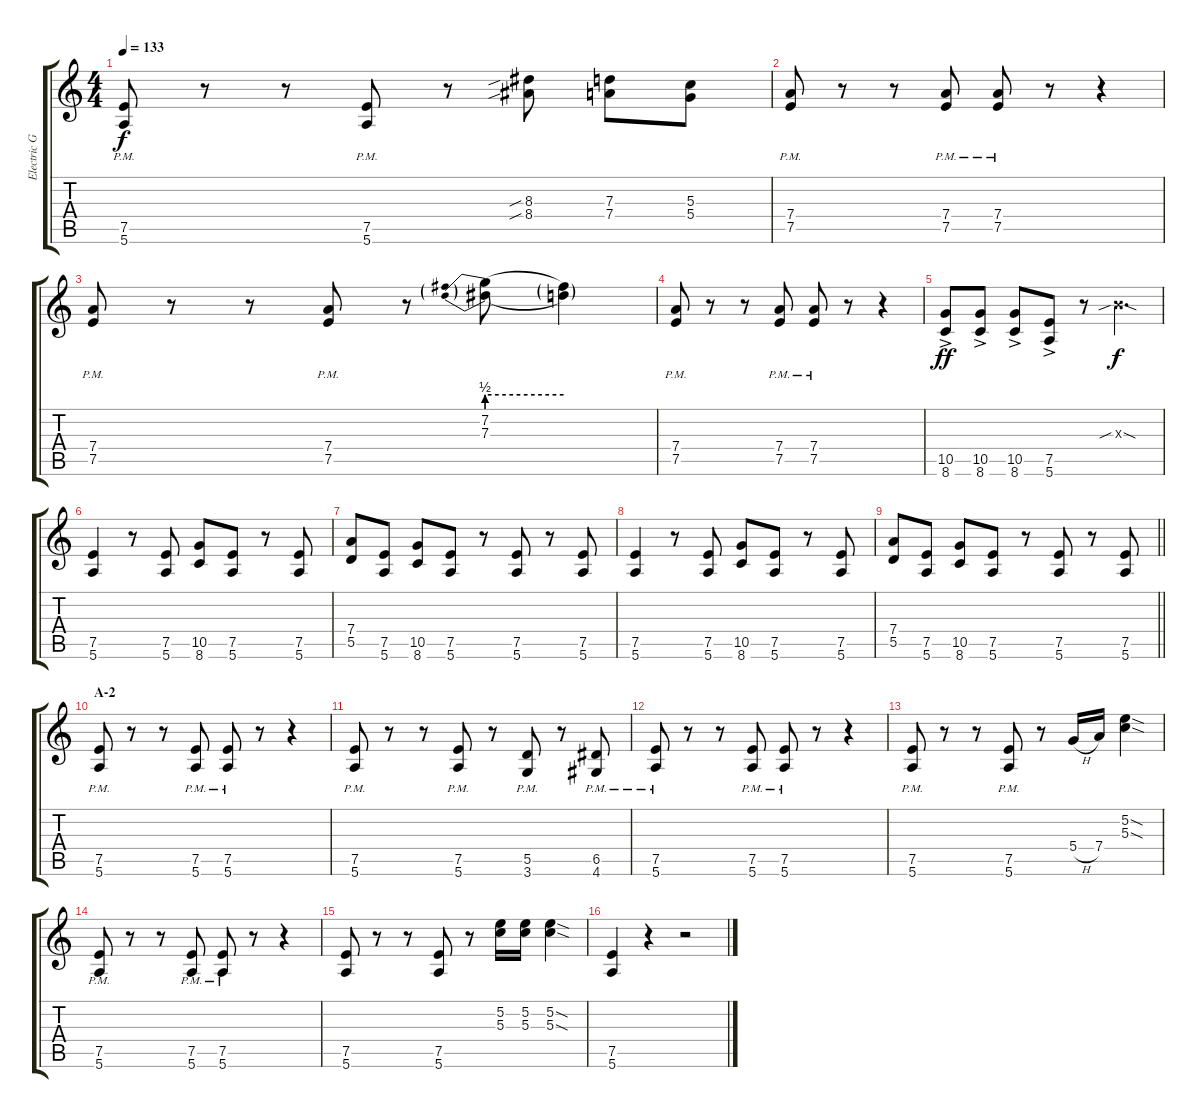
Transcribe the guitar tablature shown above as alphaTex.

\track ("Electric Guitar II" "Electric G") {instrument overdrivenguitar}
\staff {score tabs}
\tuning (E4 B3 G3 D3 A2 E2) {hide}
\ts (4 4)
\tempo 133
\clef g2
\ks c
(7.5{pm} 5.6{pm}).8{dy f} r.8 r.8 (7.5{pm} 5.6{pm}).8 r.8 (8.3{sib} 8.4{sib}).8 (7.3 7.4).8 (5.3 5.4).8 |
(7.4{pm} 7.5{pm}).8 r.8 r.8 (7.4{pm} 7.5{pm}).8 (7.4{pm} 7.5{pm}).8 r.8 r.4 |
(7.4{pm} 7.5{pm}).8 r.8 r.8 (7.4{pm} 7.5{pm}).8 r.8 (7.2{be (prebend 0 2 60 2)} 7.3{be (prebend 0 2 60 2)}).8 (7.2{be (hold 0 0 60 0) t} 7.3{be (hold 0 0 60 0) t}).4 |
(7.4{pm} 7.5{pm}).8 r.8 r.8 (7.4{pm} 7.5{pm}).8 (7.4{pm} 7.5{pm}).8 r.8 r.4 |
(10.5{ac} 8.6{ac}).8{dy ff} (10.5{ac} 8.6{ac}).8 (10.5{ac} 8.6{ac}).8 (7.5{ac} 5.6{ac}).8 r.8 4.3{sib sod x}.4{d dy f} |
(7.5 5.6).4 r.8 (7.5 5.6).8 (10.5 8.6).8 (7.5 5.6).8 r.8 (7.5 5.6).8 |
(7.4 5.5).8 (7.5 5.6).8 (10.5 8.6).8 (7.5 5.6).8 r.8 (7.5 5.6).8 r.8 (7.5 5.6).8 |
(7.5 5.6).4 r.8 (7.5 5.6).8 (10.5 8.6).8 (7.5 5.6).8 r.8 (7.5 5.6).8 |
\barLineRight lightlight
(7.4 5.5).8 (7.5 5.6).8 (10.5 8.6).8 (7.5 5.6).8 r.8 (7.5 5.6).8 r.8 (7.5 5.6).8 |
\section ("" "A-2")
(7.5{pm} 5.6{pm}).8 r.8 r.8 (7.5{pm} 5.6{pm}).8 (7.5{pm} 5.6{pm}).8 r.8 r.4 |
(7.5{pm} 5.6{pm}).8 r.8 r.8 (7.5{pm} 5.6{pm}).8 r.8 (5.5{pm} 3.6{pm}).8 r.8 (6.5{pm} 4.6{pm}).8 |
(7.5{pm} 5.6{pm}).8 r.8 r.8 (7.5{pm} 5.6{pm}).8 (7.5{pm} 5.6{pm}).8 r.8 r.4 |
(7.5{pm} 5.6{pm}).8 r.8 r.8 (7.5{pm} 5.6{pm}).8 r.8 5.4{h}.16 7.4.16 (5.2{sod} 5.3{sod}).4 |
(7.5{pm} 5.6{pm}).8 r.8 r.8 (7.5{pm} 5.6{pm}).8 (7.5{pm} 5.6{pm}).8 r.8 r.4 |
(7.5 5.6).8 r.8 r.8 (7.5 5.6).8 r.8 (5.2 5.3).16 (5.2 5.3).16 (5.2{sod} 5.3{sod}).4 |
(7.5 5.6).4 r.4 r.2
